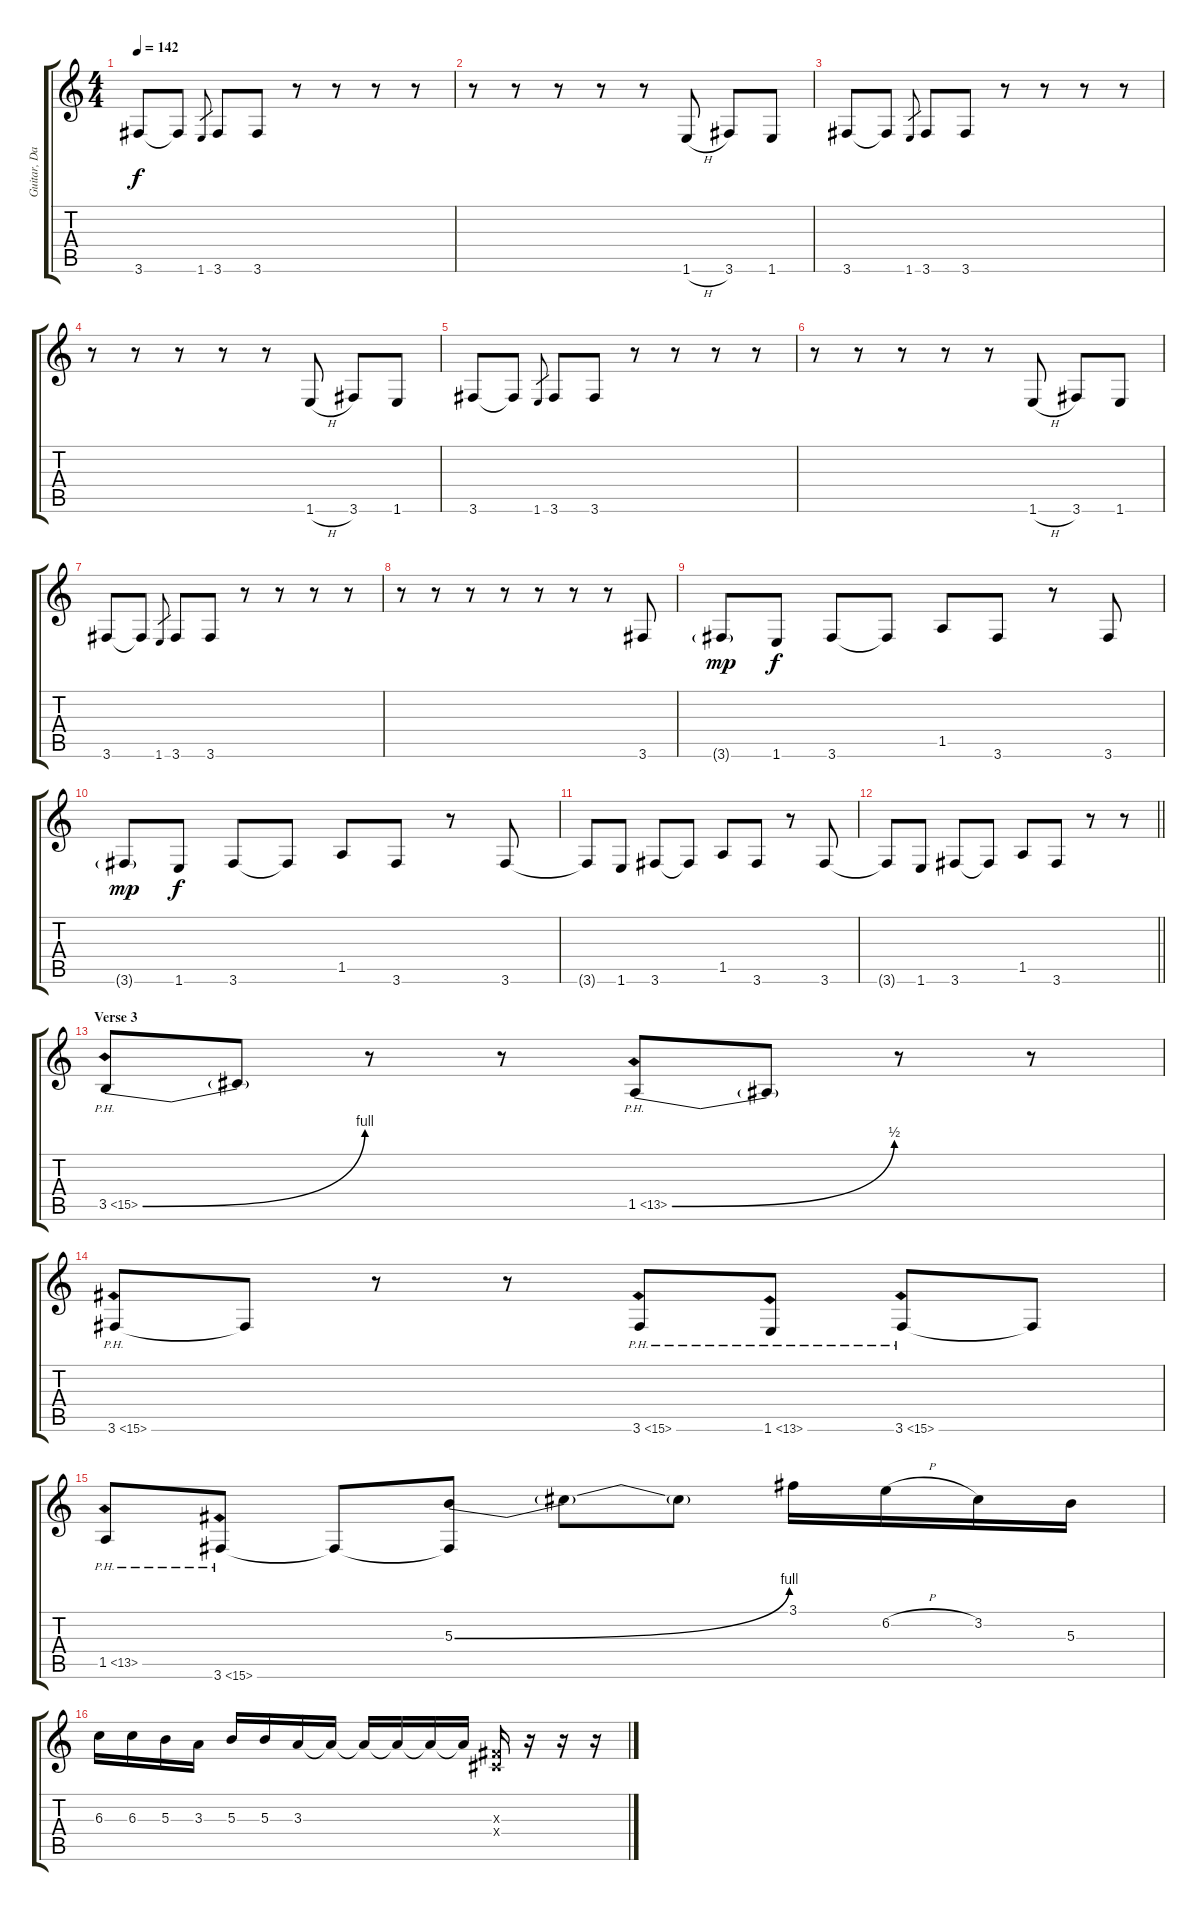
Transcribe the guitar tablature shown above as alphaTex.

\track ("Guitar, Dan" "Guitar, Da") {instrument overdrivenguitar}
\staff {score tabs}
\tuning (Eb4 Bb3 Gb3 Db3 Ab2 Eb2) {hide}
\ts (4 4)
\tempo 142
\clef g2
\ks c
3.6.8{dy f} 3.6{t}.8 1.6.8{gr} 3.6.8 3.6.8 r.8 r.8 r.8 r.8 |
r.8 r.8 r.8 r.8 r.8 1.6{h}.8 3.6.8 1.6.8 |
3.6.8 3.6{t}.8 1.6.8{gr} 3.6.8 3.6.8 r.8 r.8 r.8 r.8 |
r.8 r.8 r.8 r.8 r.8 1.6{h}.8 3.6.8 1.6.8 |
3.6.8 3.6{t}.8 1.6.8{gr} 3.6.8 3.6.8 r.8 r.8 r.8 r.8 |
r.8 r.8 r.8 r.8 r.8 1.6{h}.8 3.6.8 1.6.8 |
3.6.8 3.6{t}.8 1.6.8{gr} 3.6.8 3.6.8 r.8 r.8 r.8 r.8 |
r.8 r.8 r.8 r.8 r.8 r.8 r.8 3.6.8 |
3.6{g}.8{dy mp} 1.6.8{dy f} 3.6.8 3.6{t}.8 1.5.8 3.6.8 r.8 3.6.8 |
3.6{g}.8{dy mp} 1.6.8{dy f} 3.6.8 3.6{t}.8 1.5.8 3.6.8 r.8 3.6.8 |
3.6{t}.8 1.6.8 3.6.8 3.6{t}.8 1.5.8 3.6.8 r.8 3.6.8 |
\barLineRight lightlight
3.6{t}.8 1.6.8 3.6.8 3.6{t}.8 1.5.8 3.6.8 r.8 r.8 |
\section ("" "Verse 3")
3.5{be (bend 0 0 60 4) ph 12}.8 3.5{t}.8 r.8 r.8 1.5{be (bend 0 0 60 2) ph 12}.8 1.5{t}.8 r.8 r.8 |
3.6{ph 12}.8 3.6{t}.8 r.8 r.8 3.6{ph 12}.8 1.6{ph 12}.8 3.6{ph 12}.8 3.6{t}.8 |
1.5{ph 12}.8 3.6{ph 12}.8 3.6{t}.8 (5.3{be (bend 0 0 60 4)} 3.6{t}).8 5.3{t}.8 5.3{t}.8 3.1.16 6.2{h}.16 3.2.16 5.3.16 |
6.3.16 6.3.16 5.3.16 3.3.16 5.3.16 5.3.16 3.3.16 3.3{t}.16 3.3{t}.16 3.3{t}.16 3.3{t}.16 3.3{t}.16 (0.3{x} 0.4{x}).16 r.16 r.16 r.16
